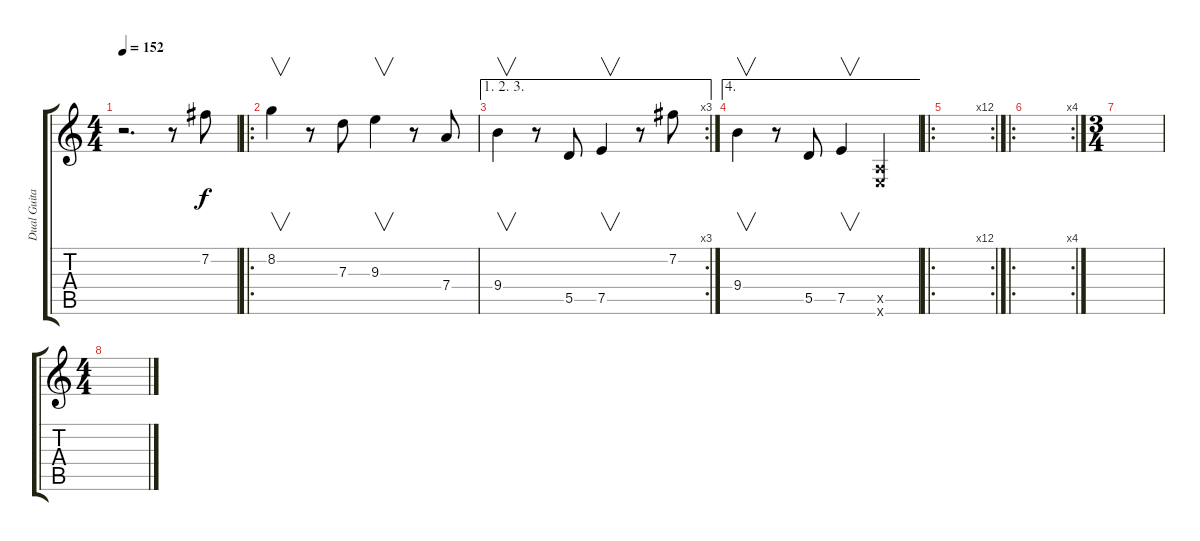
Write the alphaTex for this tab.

\track ("Dual Guitar" "Dual Guita") {instrument distortionguitar}
\staff {score tabs}
\tuning (E4 B3 G3 D3 A2 E2) {hide}
\ts (4 4)
\tempo 152
\clef g2
\ks c
r.2{d dy f instrument distortionguitar} r.8 7.2.8 |
\ro
8.2.4{v} r.8 7.3.8 9.3.4{v} r.8 7.4.8 |
\ae (1 2 3)
\rc 3
9.4.4{v} r.8 5.5.8 7.5.4{v} r.8 7.2.8 |
\ae 4
9.4.4{v} r.8 5.5.8 7.5.4{v} (0.5{x} 0.6{x}).4 |
\ro
\rc 12
|
\ro
\rc 4
|
\ts (3 4)
|
\ts (4 4)
